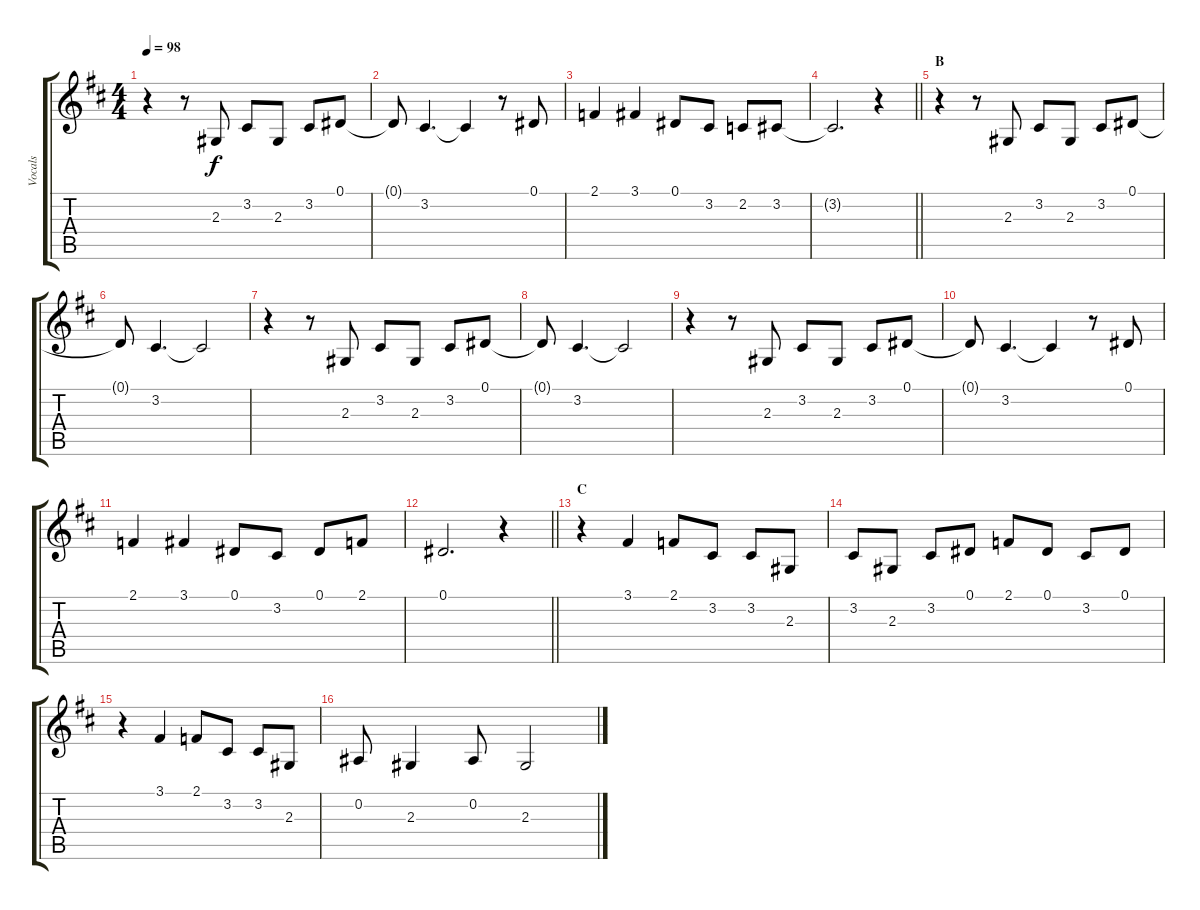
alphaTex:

\track ("Vocals" "Vocals") {instrument voiceoohs}
\staff {score tabs}
\tuning (Eb4 Bb3 Gb3 Db3 Ab2 Eb2) {hide}
\ts (4 4)
\tempo 98
\clef g2
\ks d
r.4{dy f} r.8 2.3.8 3.2.8 2.3.8 3.2.8 0.1.8 |
0.1{t}.8 3.2.4{d} 3.2{t}.4 r.8 0.1.8 |
2.1.4 3.1.4 0.1.8 3.2.8 2.2.8 3.2.8 |
\barLineRight lightlight
3.2{t}.2{d} r.4 |
\section ("" "B")
r.4 r.8 2.3.8 3.2.8 2.3.8 3.2.8 0.1.8 |
0.1{t}.8 3.2.4{d} 3.2{t}.2 |
r.4 r.8 2.3.8 3.2.8 2.3.8 3.2.8 0.1.8 |
0.1{t}.8 3.2.4{d} 3.2{t}.2 |
r.4 r.8 2.3.8 3.2.8 2.3.8 3.2.8 0.1.8 |
0.1{t}.8 3.2.4{d} 3.2{t}.4 r.8 0.1.8 |
2.1.4 3.1.4 0.1.8 3.2.8 0.1.8 2.1.8 |
\barLineRight lightlight
0.1.2{d} r.4 |
\section ("" "C")
r.4 3.1.4 2.1.8 3.2.8 3.2.8 2.3.8 |
3.2.8 2.3.8 3.2.8 0.1.8 2.1.8 0.1.8 3.2.8 0.1.8 |
r.4 3.1.4 2.1.8 3.2.8 3.2.8 2.3.8 |
0.2.8 2.3.4 0.2.8 2.3.2
